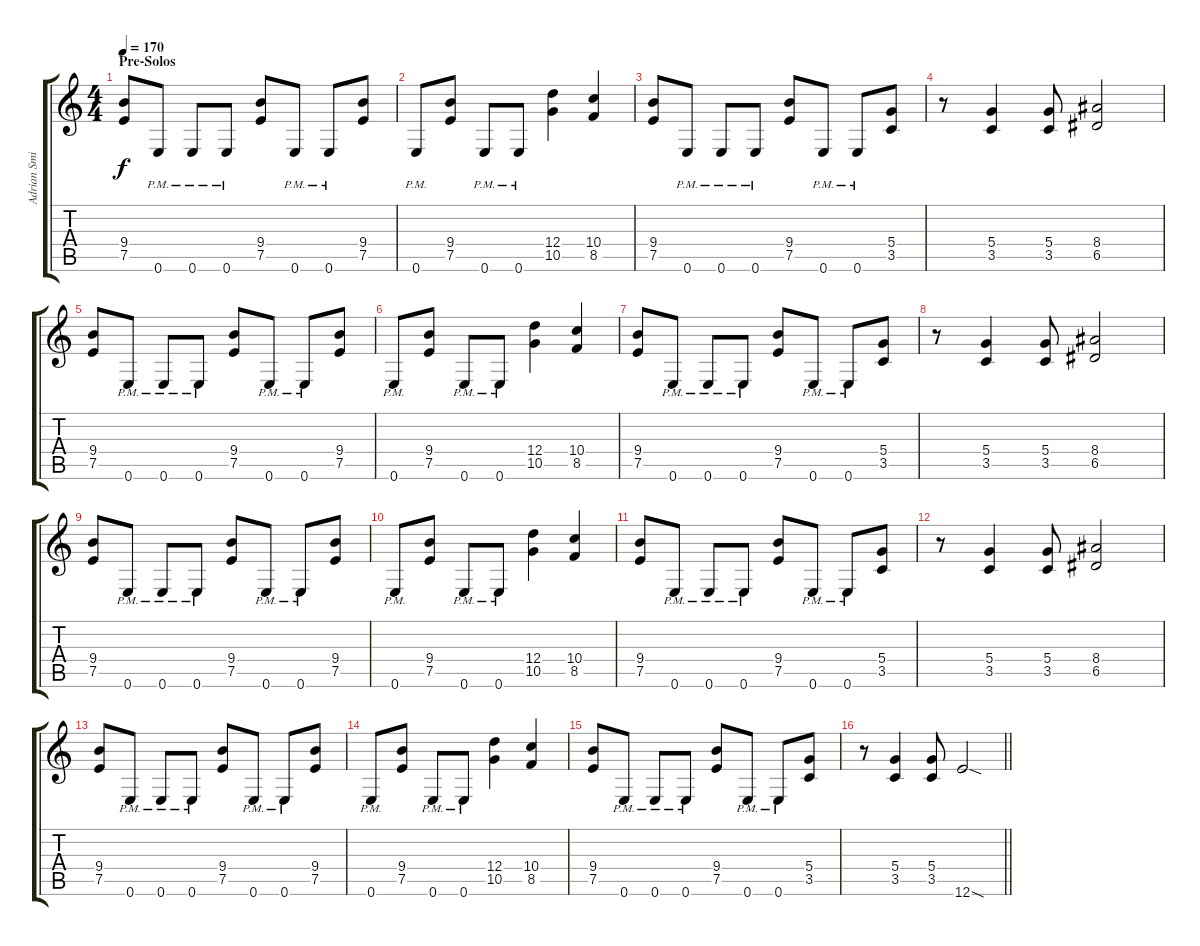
\track ("Adrian Smith" "Adrian Smi") {instrument distortionguitar}
\staff {score tabs}
\tuning (E4 B3 G3 D3 A2 E2) {hide}
\ts (4 4)
\section ("" "Pre-Solos")
\tempo 170
\clef g2
\ks c
(9.4 7.5).8{dy f volume 11 instrument distortionguitar} 0.6{pm}.8 0.6{pm}.8 0.6{pm}.8 (9.4 7.5).8 0.6{pm}.8 0.6{pm}.8 (9.4 7.5).8 |
0.6{pm}.8 (9.4 7.5).8 0.6{pm}.8 0.6{pm}.8 (12.4 10.5).4 (10.4 8.5).4 |
(9.4 7.5).8 0.6{pm}.8 0.6{pm}.8 0.6{pm}.8 (9.4 7.5).8 0.6{pm}.8 0.6{pm}.8 (5.4 3.5).8 |
r.8 (5.4 3.5).4 (5.4 3.5).8 (8.4 6.5).2 |
(9.4 7.5).8 0.6{pm}.8 0.6{pm}.8 0.6{pm}.8 (9.4 7.5).8 0.6{pm}.8 0.6{pm}.8 (9.4 7.5).8 |
0.6{pm}.8 (9.4 7.5).8 0.6{pm}.8 0.6{pm}.8 (12.4 10.5).4 (10.4 8.5).4 |
(9.4 7.5).8 0.6{pm}.8 0.6{pm}.8 0.6{pm}.8 (9.4 7.5).8 0.6{pm}.8 0.6{pm}.8 (5.4 3.5).8 |
r.8 (5.4 3.5).4 (5.4 3.5).8 (8.4 6.5).2 |
(9.4 7.5).8 0.6{pm}.8 0.6{pm}.8 0.6{pm}.8 (9.4 7.5).8 0.6{pm}.8 0.6{pm}.8 (9.4 7.5).8 |
0.6{pm}.8 (9.4 7.5).8 0.6{pm}.8 0.6{pm}.8 (12.4 10.5).4 (10.4 8.5).4 |
(9.4 7.5).8 0.6{pm}.8 0.6{pm}.8 0.6{pm}.8 (9.4 7.5).8 0.6{pm}.8 0.6{pm}.8 (5.4 3.5).8 |
r.8 (5.4 3.5).4 (5.4 3.5).8 (8.4 6.5).2 |
(9.4 7.5).8 0.6{pm}.8 0.6{pm}.8 0.6{pm}.8 (9.4 7.5).8 0.6{pm}.8 0.6{pm}.8 (9.4 7.5).8 |
0.6{pm}.8 (9.4 7.5).8 0.6{pm}.8 0.6{pm}.8 (12.4 10.5).4 (10.4 8.5).4 |
(9.4 7.5).8 0.6{pm}.8 0.6{pm}.8 0.6{pm}.8 (9.4 7.5).8 0.6{pm}.8 0.6{pm}.8 (5.4 3.5).8 |
\barLineRight lightlight
r.8 (5.4 3.5).4 (5.4 3.5).8 12.6{sod}.2{volume 14}
